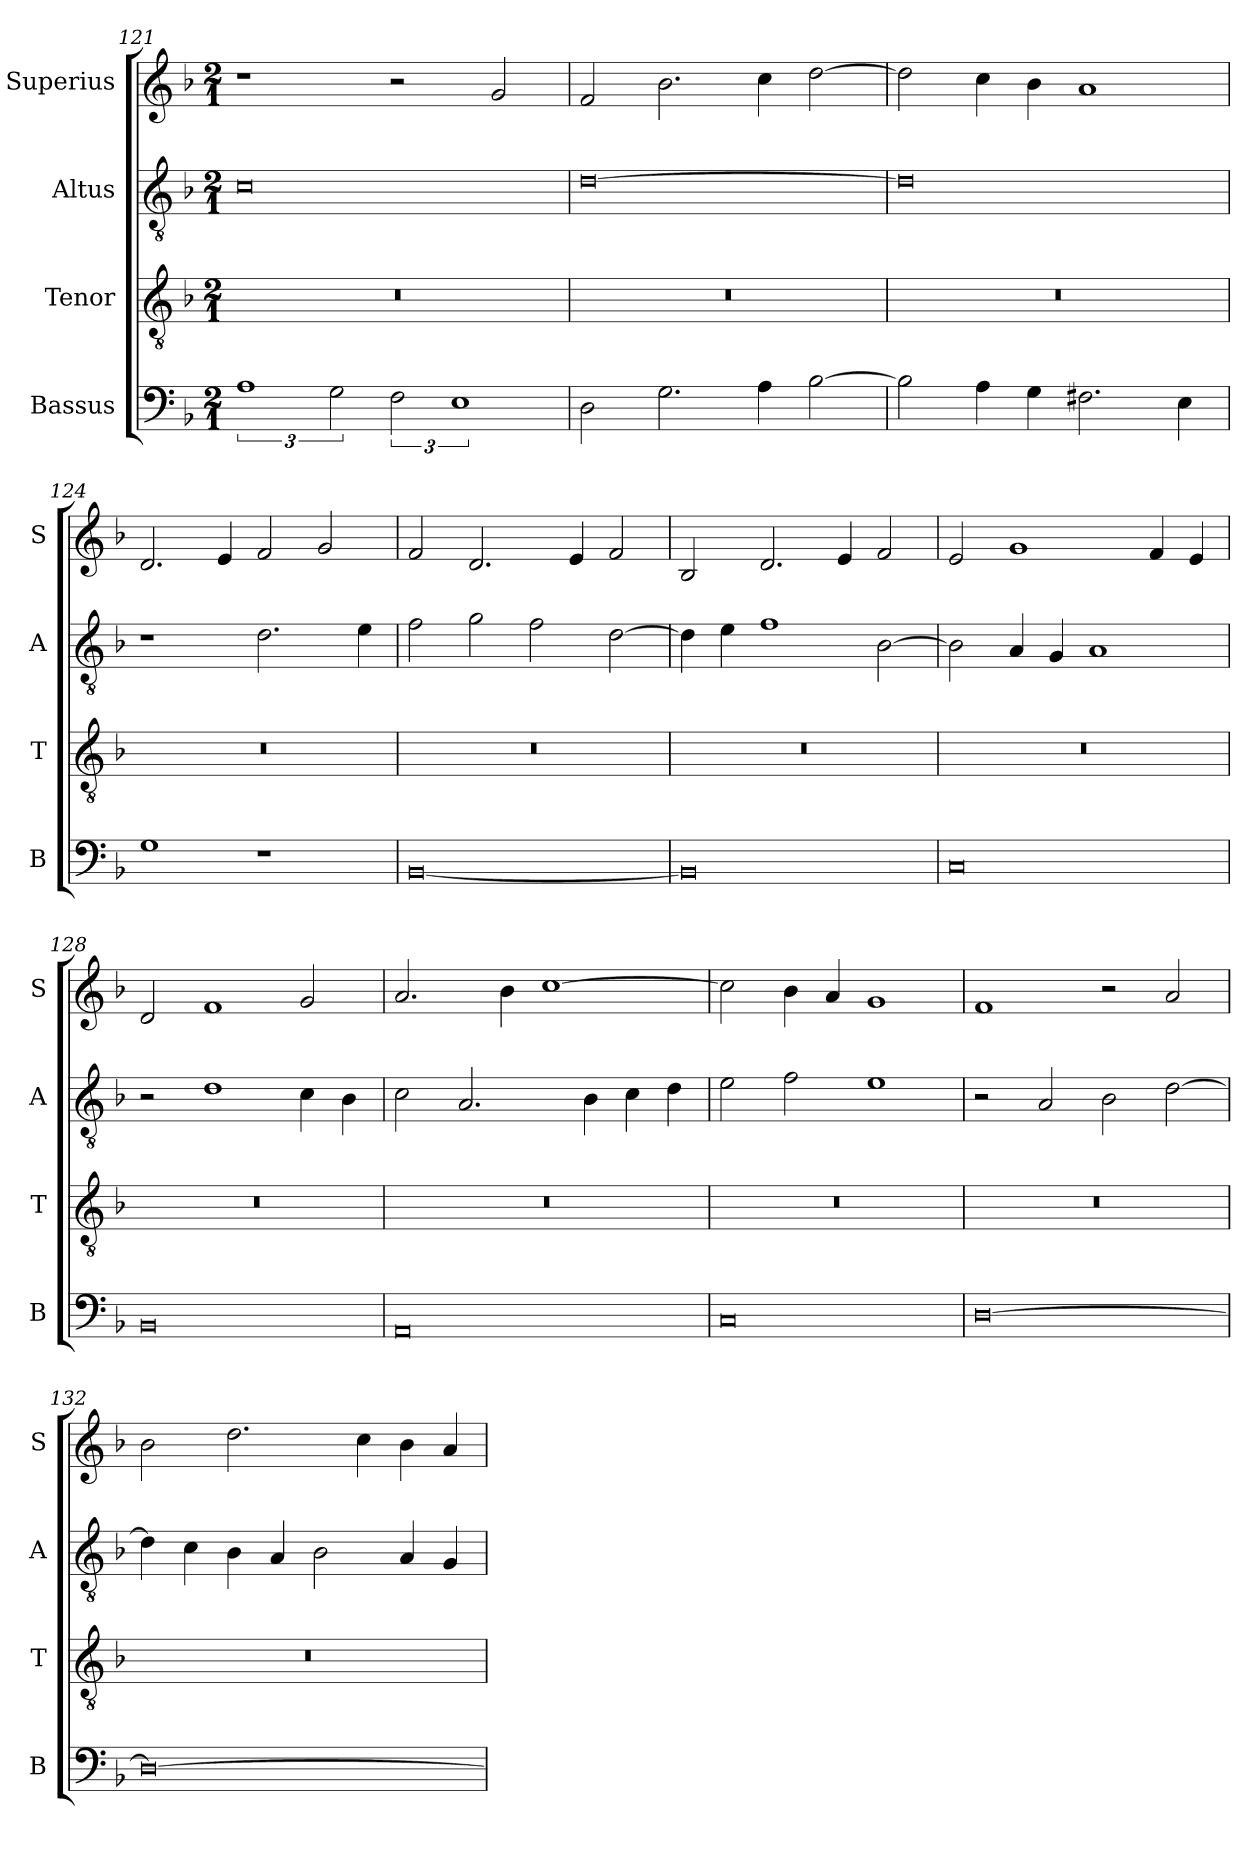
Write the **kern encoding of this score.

**kern	**kern	**kern	**kern
*part4	*part3	*part2	*part1
*staff4	*staff3	*staff2	*staff1
*I"Bassus	*I"Tenor	*I"Altus	*I"Superius
*I'B	*I'T	*I'A	*I'S
*clefF4	*clefGv2	*clefGv2	*clefG2
*k[b-]	*k[b-]	*k[b-]	*k[b-]
*M2/1	*M2/1	*M2/1	*M2/1
=121	=121	=121	=121
3%2A	0r	0c	1r
3G\	.	.	.
3F\	.	.	2r
3%2E	.	.	.
.	.	.	2g/
=122	=122	=122	=122
2D\	0r	[0d	2f/
2.G\	.	.	2.b-\
4A\	.	.	4cc\
[2B-\	.	.	[2dd\
=123	=123	=123	=123
2B-\]	0r	0d]	2dd\]
4A\	.	.	4cc\
4G\	.	.	4b-\
2.F#X\	.	.	1a
4E\	.	.	.
=124	=124	=124	=124
1G	0r	1r	2.d/
.	.	.	4e/
1r	.	2.d\	2f/
.	.	.	2g/
.	.	4e\	.
=125	=125	=125	=125
[0BB-	0r	2f\	2f/
.	.	2g\	2.d/
.	.	2f\	.
.	.	.	4e/
.	.	[2d\	2f/
=126	=126	=126	=126
0BB-]	0r	4d\]	2B-/
.	.	4e\	.
.	.	1f	2.d/
.	.	.	4e/
.	.	[2B-\	2f/
=127	=127	=127	=127
0C	0r	2B-\]	2e/
.	.	4A/	1g
.	.	4G/	.
.	.	1A	.
.	.	.	4f/
.	.	.	4e/
=128	=128	=128	=128
0BB-	0r	2r	2d/
.	.	1d	1f
.	.	4c\	2g/
.	.	4B-\	.
=129	=129	=129	=129
0AA	0r	2c\	2.a/
.	.	2.A/	.
.	.	.	4b-\
.	.	.	[1cc
.	.	4B-\	.
.	.	4c\	.
.	.	4d\	.
=130	=130	=130	=130
0C	0r	2e\	2cc\]
.	.	2f\	4b-\
.	.	.	4a/
.	.	1e	1g
=131	=131	=131	=131
[0D	0r	2r	1f
.	.	2A/	.
.	.	2B-\	2r
.	.	[2d\	2a/
=132	=132	=132	=132
0D_	0r	4d\]	2b-\
.	.	4c\	.
.	.	4B-\	2.dd\
.	.	4A/	.
.	.	2B-\	.
.	.	.	4cc\
.	.	4A/	4b-\
.	.	4G/	4a/
=	=	=	=
*-	*-	*-	*-
